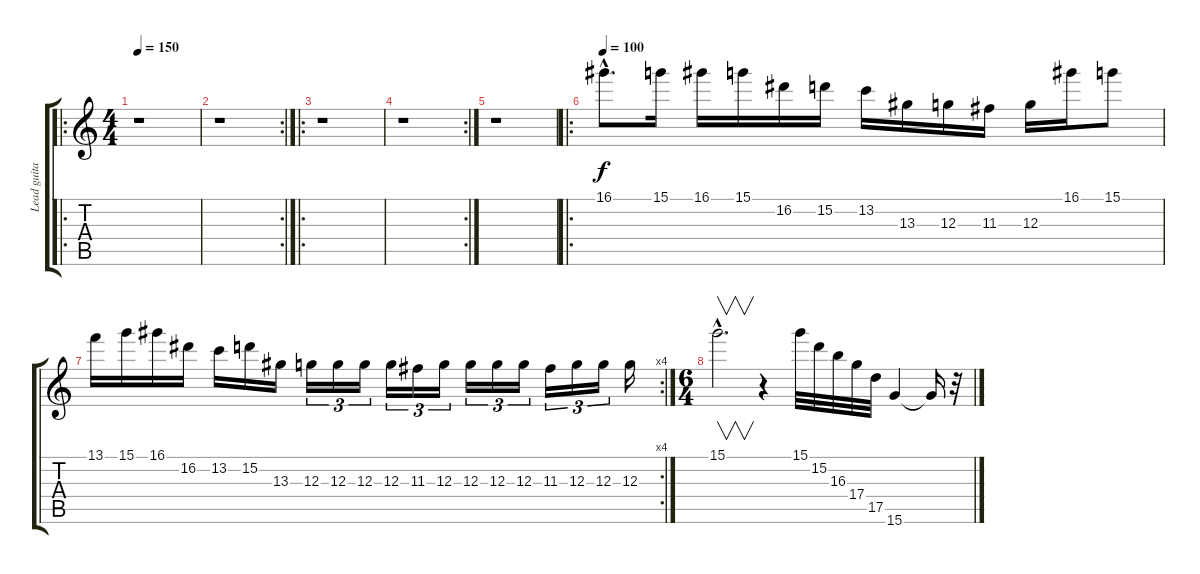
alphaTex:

\track ("Lead guitar" "Lead guita") {instrument overdrivenguitar}
\staff {score tabs}
\tuning (E4 B3 G3 D3 A2 E2) {hide}
\ro
\ts (4 4)
\tempo 150
\clef g2
\ks c
r.1{dy f} |
\rc 2
r.1 |
\ro
r.1 |
\rc 2
r.1 |
r.1 |
\ro
\tempo 100
16.1{hac}.8{d} 15.1.16 16.1.16 15.1.16 16.2.16 15.2.16 13.2.16 13.3.16 12.3.16 11.3.16 12.3.16 16.1.16 15.1.8 |
\rc 4
13.1.16 15.1.16 16.1.16 16.2.16 13.2.16 15.2.16 13.3.16 12.3.16{tu (3 2)} 12.3.16{tu (3 2)} 12.3.16{tu (3 2)} 12.3.16{tu (3 2)} 11.3.16{tu (3 2)} 12.3.16{tu (3 2)} 12.3.16{tu (3 2)} 12.3.16{tu (3 2)} 12.3.16{tu (3 2)} 11.3.16{tu (3 2)} 12.3.16{tu (3 2)} 12.3.16{tu (3 2)} 12.3.16 |
\ts (6 4)
15.1{hac}.2{v d} r.4 15.1.32 15.2.32 16.3.32 17.4.32 17.5.32 15.6.4 15.6{t}.16 r.32
